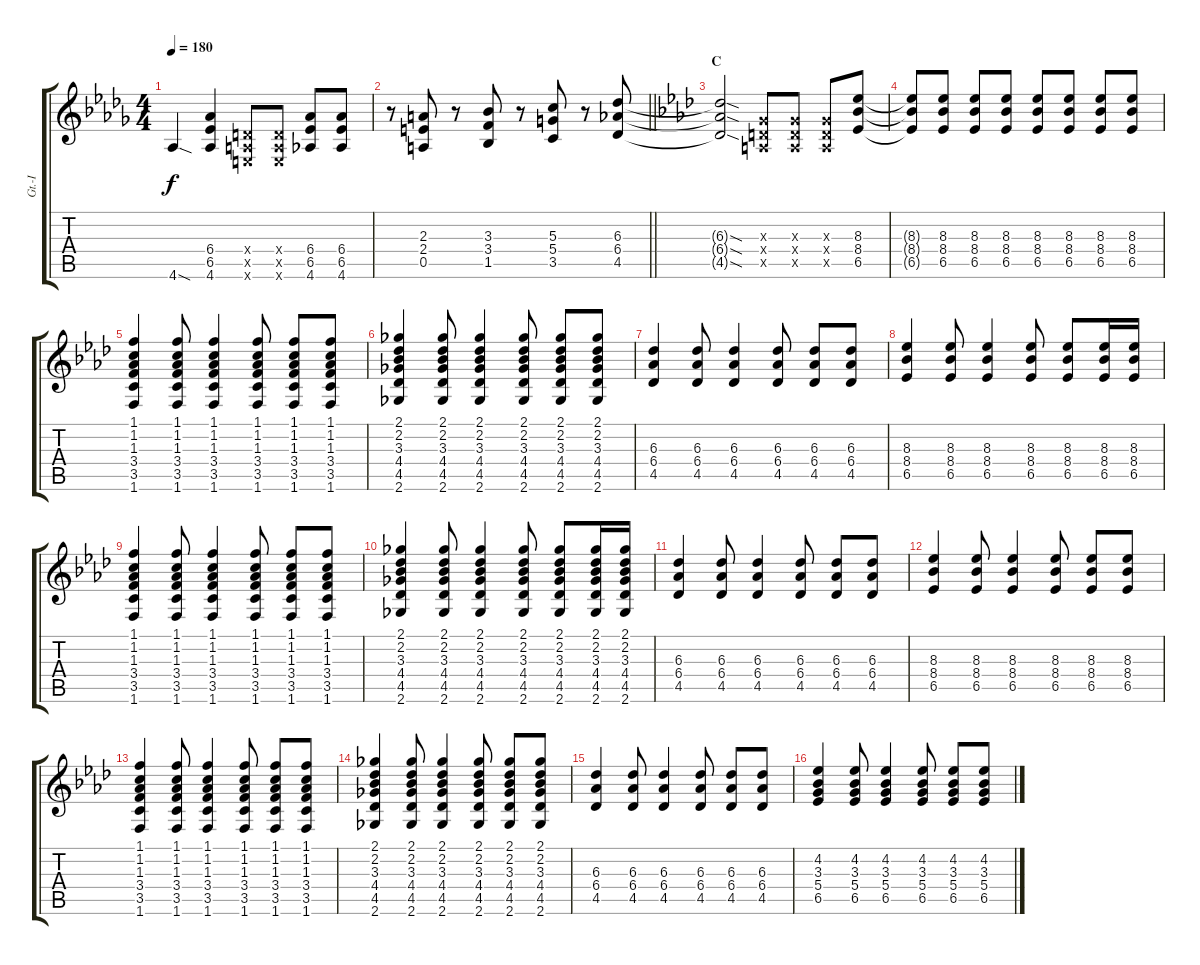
\track ("Gt.-I" "Gt.-I") {instrument overdrivenguitar}
\staff {score tabs}
\tuning (E4 B3 G3 D3 A2 E2) {hide}
\ts (4 4)
\tempo 180
\clef g2
\ks db
4.6{sod t}.4{dy f} (6.4 6.5 4.6).4 (0.4{x} 0.5{x} 0.6{x}).8 (0.4{x} 0.5{x} 0.6{x}).8 (6.4 6.5 4.6).8 (6.4 6.5 4.6).8 |
\barLineRight lightlight
r.8 (2.3 2.4 0.5).8 r.8 (3.3 3.4 1.5).8 r.8 (5.3 5.4 3.5).8 r.8 (6.3 6.4 4.5).8 |
\section ("" "C")
\ks ab
(6.3{sod t} 6.4{sod t} 4.5{sod t}).2 (0.3{x} 0.4{x} 0.5{x}).8 (0.3{x} 0.4{x} 0.5{x}).8 (0.3{x} 0.4{x} 0.5{x}).8 (8.3 8.4 6.5).8 |
(8.3{t} 8.4{t} 6.5{t}).8 (8.3 8.4 6.5).8 (8.3 8.4 6.5).8 (8.3 8.4 6.5).8 (8.3 8.4 6.5).8 (8.3 8.4 6.5).8 (8.3 8.4 6.5).8 (8.3 8.4 6.5).8 |
(1.1 1.2 1.3 3.4 3.5 1.6).4 (1.1 1.2 1.3 3.4 3.5 1.6).8 (1.1 1.2 1.3 3.4 3.5 1.6).4 (1.1 1.2 1.3 3.4 3.5 1.6).8 (1.1 1.2 1.3 3.4 3.5 1.6).8 (1.1 1.2 1.3 3.4 3.5 1.6).8 |
(2.1 2.2 3.3 4.4 4.5 2.6).4 (2.1 2.2 3.3 4.4 4.5 2.6).8 (2.1 2.2 3.3 4.4 4.5 2.6).4 (2.1 2.2 3.3 4.4 4.5 2.6).8 (2.1 2.2 3.3 4.4 4.5 2.6).8 (2.1 2.2 3.3 4.4 4.5 2.6).8 |
(6.3 6.4 4.5).4 (6.3 6.4 4.5).8 (6.3 6.4 4.5).4 (6.3 6.4 4.5).8 (6.3 6.4 4.5).8 (6.3 6.4 4.5).8 |
(8.3 8.4 6.5).4 (8.3 8.4 6.5).8 (8.3 8.4 6.5).4 (8.3 8.4 6.5).8 (8.3 8.4 6.5).8 (8.3 8.4 6.5).16 (8.3 8.4 6.5).16 |
(1.1 1.2 1.3 3.4 3.5 1.6).4 (1.1 1.2 1.3 3.4 3.5 1.6).8 (1.1 1.2 1.3 3.4 3.5 1.6).4 (1.1 1.2 1.3 3.4 3.5 1.6).8 (1.1 1.2 1.3 3.4 3.5 1.6).8 (1.1 1.2 1.3 3.4 3.5 1.6).8 |
(2.1 2.2 3.3 4.4 4.5 2.6).4 (2.1 2.2 3.3 4.4 4.5 2.6).8 (2.1 2.2 3.3 4.4 4.5 2.6).4 (2.1 2.2 3.3 4.4 4.5 2.6).8 (2.1 2.2 3.3 4.4 4.5 2.6).8 (2.1 2.2 3.3 4.4 4.5 2.6).16 (2.1 2.2 3.3 4.4 4.5 2.6).16 |
(6.3 6.4 4.5).4 (6.3 6.4 4.5).8 (6.3 6.4 4.5).4 (6.3 6.4 4.5).8 (6.3 6.4 4.5).8 (6.3 6.4 4.5).8 |
(8.3 8.4 6.5).4 (8.3 8.4 6.5).8 (8.3 8.4 6.5).4 (8.3 8.4 6.5).8 (8.3 8.4 6.5).8 (8.3 8.4 6.5).8 |
(1.1 1.2 1.3 3.4 3.5 1.6).4 (1.1 1.2 1.3 3.4 3.5 1.6).8 (1.1 1.2 1.3 3.4 3.5 1.6).4 (1.1 1.2 1.3 3.4 3.5 1.6).8 (1.1 1.2 1.3 3.4 3.5 1.6).8 (1.1 1.2 1.3 3.4 3.5 1.6).8 |
(2.1 2.2 3.3 4.4 4.5 2.6).4 (2.1 2.2 3.3 4.4 4.5 2.6).8 (2.1 2.2 3.3 4.4 4.5 2.6).4 (2.1 2.2 3.3 4.4 4.5 2.6).8 (2.1 2.2 3.3 4.4 4.5 2.6).8 (2.1 2.2 3.3 4.4 4.5 2.6).8 |
(6.3 6.4 4.5).4 (6.3 6.4 4.5).8 (6.3 6.4 4.5).4 (6.3 6.4 4.5).8 (6.3 6.4 4.5).8 (6.3 6.4 4.5).8 |
(4.2 3.3 5.4 6.5).4 (4.2 3.3 5.4 6.5).8 (4.2 3.3 5.4 6.5).4 (4.2 3.3 5.4 6.5).8 (4.2 3.3 5.4 6.5).8 (4.2 3.3 5.4 6.5).8
